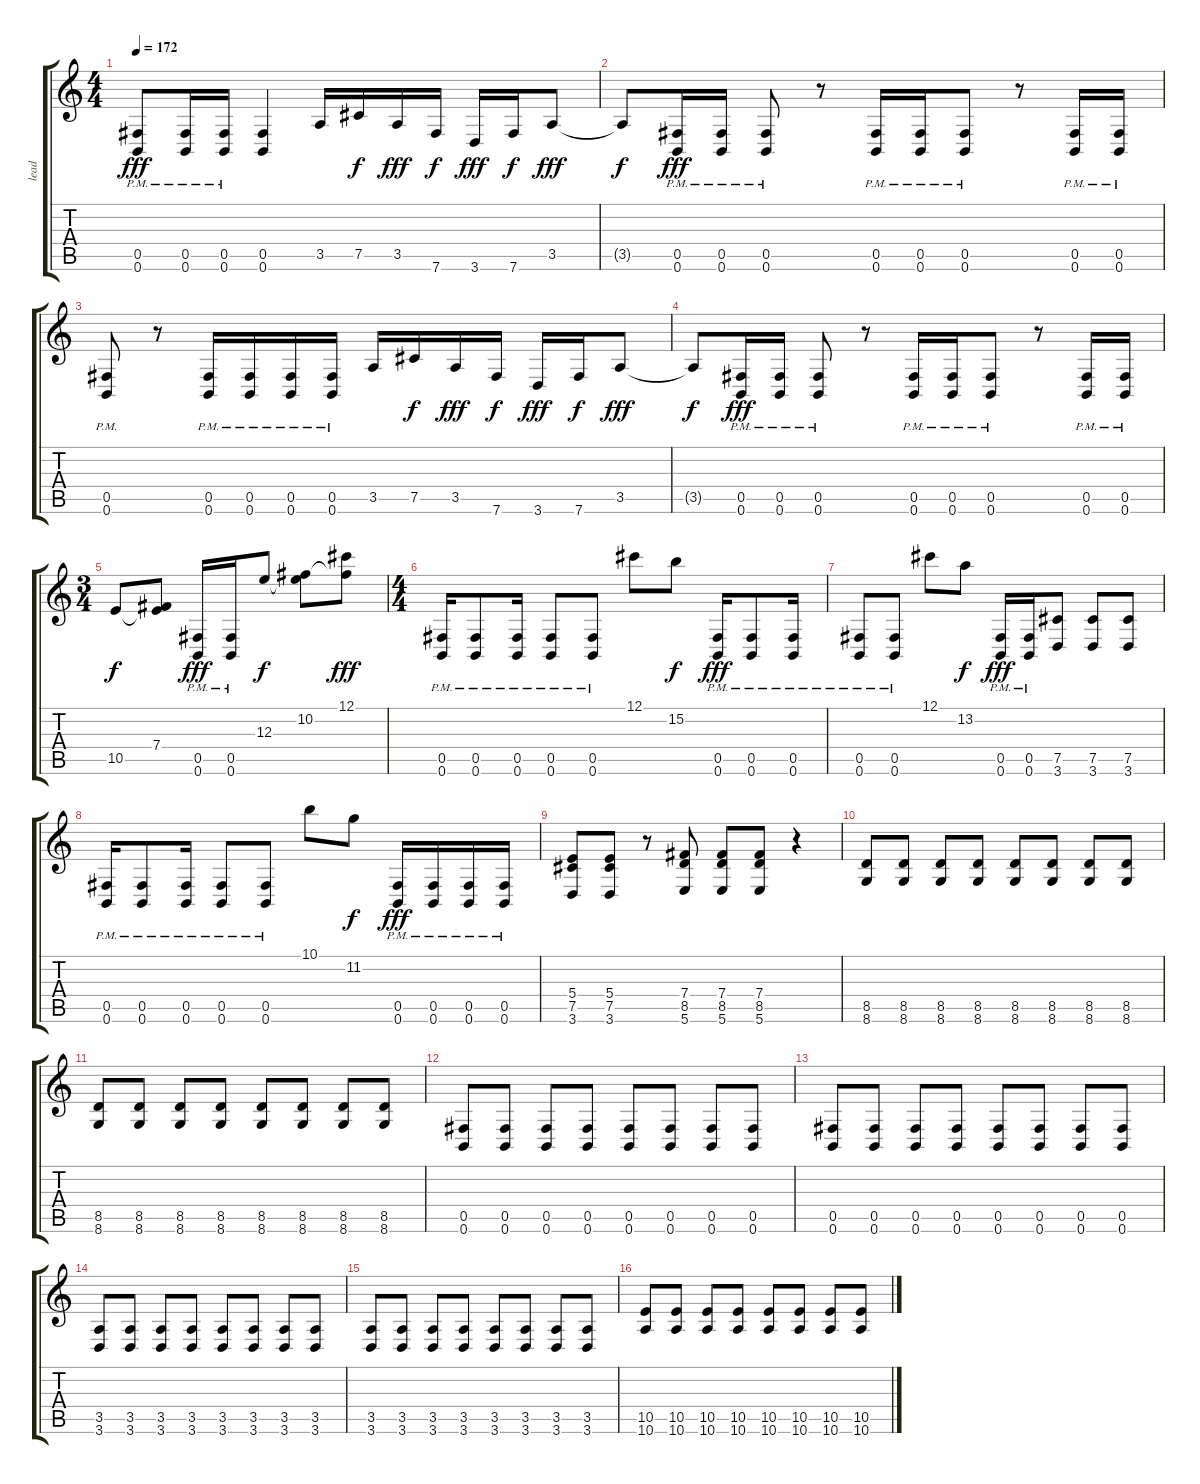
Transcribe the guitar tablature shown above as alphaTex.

\track ("lead" "lead") {instrument distortionguitar}
\staff {score tabs}
\tuning (Db4 Ab3 E3 B2 Gb2 B1) {hide}
\ts (4 4)
\tempo 172
\clef g2
\ks c
(0.5{pm} 0.6{pm}).8{dy fff} (0.5{pm} 0.6{pm}).16 (0.5{pm} 0.6{pm}).16 (0.5 0.6).4 3.5.16 7.5.16{dy f} 3.5.16{dy fff} 7.6.16{dy f} 3.6.16{dy fff} 7.6.16{dy f} 3.5.8{dy fff} |
3.5{t}.8{dy f} (0.5{pm} 0.6{pm}).16{dy fff} (0.5{pm} 0.6{pm}).16 (0.5{pm} 0.6{pm}).8 r.8 (0.5{pm} 0.6{pm}).16 (0.5{pm} 0.6{pm}).16 (0.5{pm} 0.6{pm}).8 r.8 (0.5{pm} 0.6{pm}).16 (0.5{pm} 0.6{pm}).16 |
(0.5{pm} 0.6{pm}).8 r.8 (0.5{pm} 0.6{pm}).16 (0.5{pm} 0.6{pm}).16 (0.5{pm} 0.6{pm}).16 (0.5{pm} 0.6{pm}).16 3.5.16 7.5.16{dy f} 3.5.16{dy fff} 7.6.16{dy f} 3.6.16{dy fff} 7.6.16{dy f} 3.5.8{dy fff} |
3.5{t}.8{dy f} (0.5{pm} 0.6{pm}).16{dy fff} (0.5{pm} 0.6{pm}).16 (0.5{pm} 0.6{pm}).8 r.8 (0.5{pm} 0.6{pm}).16 (0.5{pm} 0.6{pm}).16 (0.5{pm} 0.6{pm}).8 r.8 (0.5{pm} 0.6{pm}).16 (0.5{pm} 0.6{pm}).16 |
\ts (3 4)
10.5.8{dy f} (7.4 10.5{t}).8 (0.5{pm} 0.6{pm}).16{dy fff} (0.5{pm} 0.6{pm}).16 12.3.8{dy f} (10.2 12.3{t}).8 (12.1 10.2{t}).8{dy fff} |
\ts (4 4)
(0.5{pm} 0.6{pm}).16 (0.5{pm} 0.6{pm}).8 (0.5{pm} 0.6{pm}).16 (0.5{pm} 0.6{pm}).8 (0.5{pm} 0.6{pm}).8 12.1.8 15.2.8{dy f} (0.5{pm} 0.6{pm}).16{dy fff} (0.5{pm} 0.6{pm}).8 (0.5{pm} 0.6{pm}).16 |
(0.5{pm} 0.6{pm}).8 (0.5{pm} 0.6{pm}).8 12.1.8 13.2.8{dy f} (0.5{pm} 0.6{pm}).16{dy fff} (0.5{pm} 0.6{pm}).16 (7.5 3.6).8 (7.5 3.6).8 (7.5 3.6).8 |
(0.5{pm} 0.6{pm}).16 (0.5{pm} 0.6{pm}).8 (0.5{pm} 0.6{pm}).16 (0.5{pm} 0.6{pm}).8 (0.5{pm} 0.6{pm}).8 10.1.8 11.2.8{dy f} (0.5{pm} 0.6{pm}).16{dy fff} (0.5{pm} 0.6{pm}).16 (0.5{pm} 0.6{pm}).16 (0.5{pm} 0.6{pm}).16 |
(5.4 7.5 3.6).8 (5.4 7.5 3.6).8 r.8 (7.4 8.5 5.6).8 (7.4 8.5 5.6).8 (7.4 8.5 5.6).8 r.4 |
(8.5 8.6).8 (8.5 8.6).8 (8.5 8.6).8 (8.5 8.6).8 (8.5 8.6).8 (8.5 8.6).8 (8.5 8.6).8 (8.5 8.6).8 |
(8.5 8.6).8 (8.5 8.6).8 (8.5 8.6).8 (8.5 8.6).8 (8.5 8.6).8 (8.5 8.6).8 (8.5 8.6).8 (8.5 8.6).8 |
(0.5 0.6).8 (0.5 0.6).8 (0.5 0.6).8 (0.5 0.6).8 (0.5 0.6).8 (0.5 0.6).8 (0.5 0.6).8 (0.5 0.6).8 |
(0.5 0.6).8 (0.5 0.6).8 (0.5 0.6).8 (0.5 0.6).8 (0.5 0.6).8 (0.5 0.6).8 (0.5 0.6).8 (0.5 0.6).8 |
(3.5 3.6).8 (3.5 3.6).8 (3.5 3.6).8 (3.5 3.6).8 (3.5 3.6).8 (3.5 3.6).8 (3.5 3.6).8 (3.5 3.6).8 |
(3.5 3.6).8 (3.5 3.6).8 (3.5 3.6).8 (3.5 3.6).8 (3.5 3.6).8 (3.5 3.6).8 (3.5 3.6).8 (3.5 3.6).8 |
(10.5 10.6).8 (10.5 10.6).8 (10.5 10.6).8 (10.5 10.6).8 (10.5 10.6).8 (10.5 10.6).8 (10.5 10.6).8 (10.5 10.6).8
